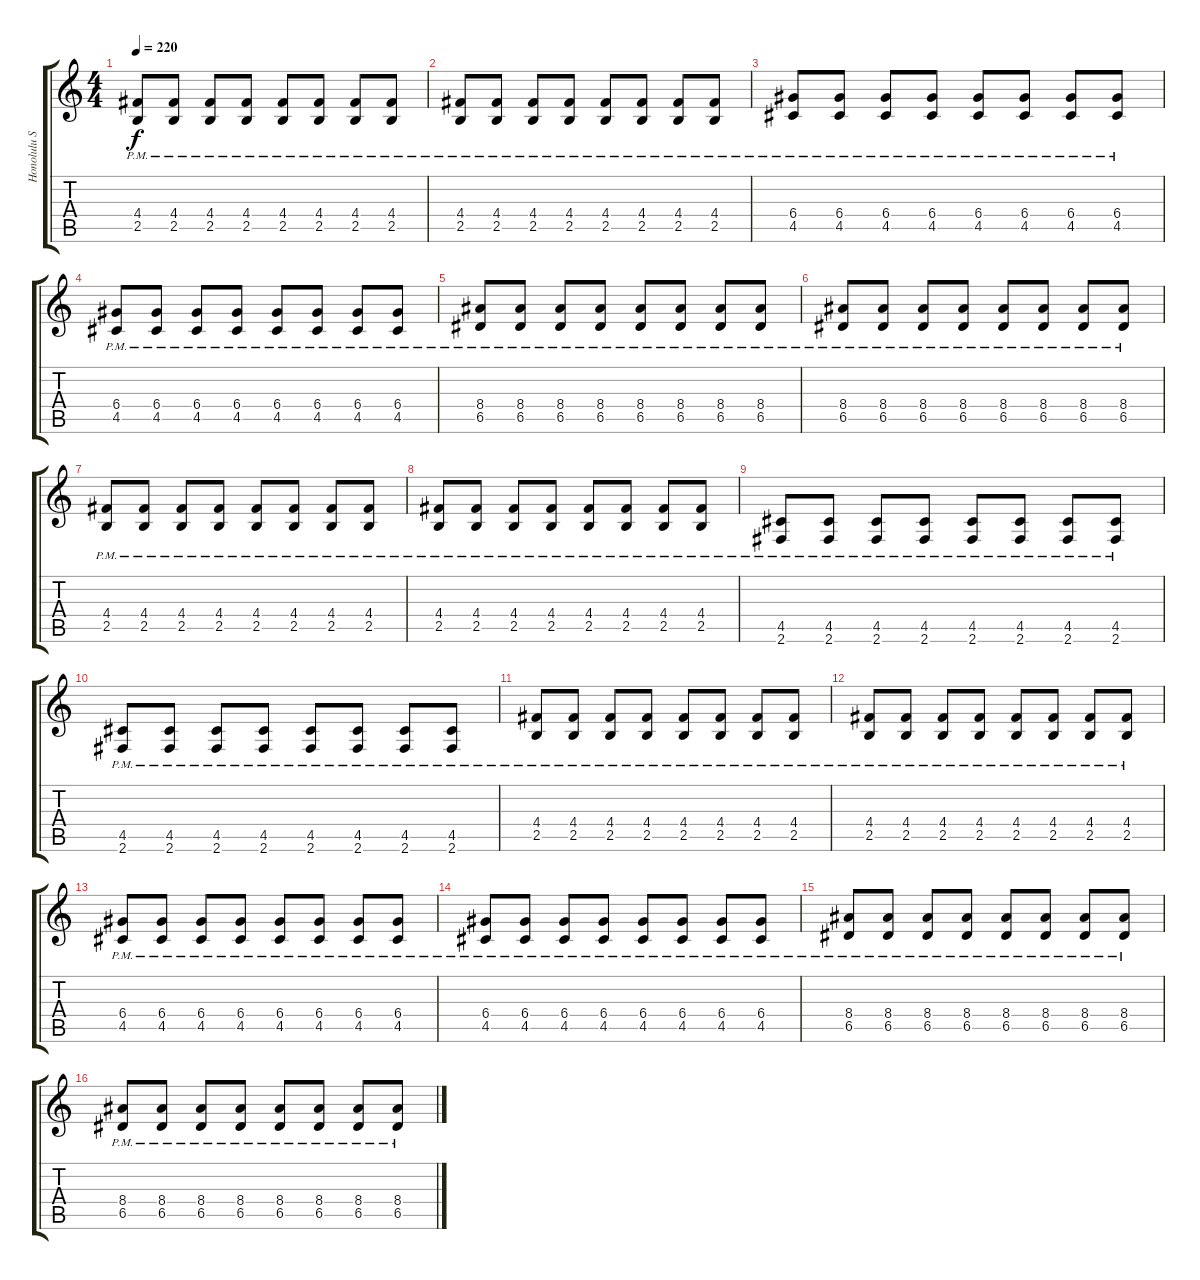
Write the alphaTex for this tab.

\track ("Honolulu Silver" "Honolulu S") {instrument distortionguitar}
\staff {score tabs}
\tuning (E4 B3 G3 D3 A2 E2) {hide}
\ts (4 4)
\tempo 220
\clef g2
\ks c
(4.4{pm} 2.5{pm}).8{dy f} (4.4{pm} 2.5{pm}).8 (4.4{pm} 2.5{pm}).8 (4.4{pm} 2.5{pm}).8 (4.4{pm} 2.5{pm}).8 (4.4{pm} 2.5{pm}).8 (4.4{pm} 2.5{pm}).8 (4.4{pm} 2.5{pm}).8 |
(4.4{pm} 2.5{pm}).8 (4.4{pm} 2.5{pm}).8 (4.4{pm} 2.5{pm}).8 (4.4{pm} 2.5{pm}).8 (4.4{pm} 2.5{pm}).8 (4.4{pm} 2.5{pm}).8 (4.4{pm} 2.5{pm}).8 (4.4{pm} 2.5{pm}).8 |
(6.4{pm} 4.5{pm}).8 (6.4{pm} 4.5{pm}).8 (6.4{pm} 4.5{pm}).8 (6.4{pm} 4.5{pm}).8 (6.4{pm} 4.5{pm}).8 (6.4{pm} 4.5{pm}).8 (6.4{pm} 4.5{pm}).8 (6.4{pm} 4.5{pm}).8 |
(6.4{pm} 4.5{pm}).8 (6.4{pm} 4.5{pm}).8 (6.4{pm} 4.5{pm}).8 (6.4{pm} 4.5{pm}).8 (6.4{pm} 4.5{pm}).8 (6.4{pm} 4.5{pm}).8 (6.4{pm} 4.5{pm}).8 (6.4{pm} 4.5{pm}).8 |
(8.4{pm} 6.5{pm}).8 (8.4{pm} 6.5{pm}).8 (8.4{pm} 6.5{pm}).8 (8.4{pm} 6.5{pm}).8 (8.4{pm} 6.5{pm}).8 (8.4{pm} 6.5{pm}).8 (8.4{pm} 6.5{pm}).8 (8.4{pm} 6.5{pm}).8 |
(8.4{pm} 6.5{pm}).8 (8.4{pm} 6.5{pm}).8 (8.4{pm} 6.5{pm}).8 (8.4{pm} 6.5{pm}).8 (8.4{pm} 6.5{pm}).8 (8.4{pm} 6.5{pm}).8 (8.4{pm} 6.5{pm}).8 (8.4{pm} 6.5{pm}).8 |
(4.4{pm} 2.5{pm}).8 (4.4{pm} 2.5{pm}).8 (4.4{pm} 2.5{pm}).8 (4.4{pm} 2.5{pm}).8 (4.4{pm} 2.5{pm}).8 (4.4{pm} 2.5{pm}).8 (4.4{pm} 2.5{pm}).8 (4.4{pm} 2.5{pm}).8 |
(4.4{pm} 2.5{pm}).8 (4.4{pm} 2.5{pm}).8 (4.4{pm} 2.5{pm}).8 (4.4{pm} 2.5{pm}).8 (4.4{pm} 2.5{pm}).8 (4.4{pm} 2.5{pm}).8 (4.4{pm} 2.5{pm}).8 (4.4{pm} 2.5{pm}).8 |
(4.5{pm} 2.6{pm}).8 (4.5{pm} 2.6{pm}).8 (4.5{pm} 2.6{pm}).8 (4.5{pm} 2.6{pm}).8 (4.5{pm} 2.6{pm}).8 (4.5{pm} 2.6{pm}).8 (4.5{pm} 2.6{pm}).8 (4.5{pm} 2.6{pm}).8 |
(4.5{pm} 2.6{pm}).8 (4.5{pm} 2.6{pm}).8 (4.5{pm} 2.6{pm}).8 (4.5{pm} 2.6{pm}).8 (4.5{pm} 2.6{pm}).8 (4.5{pm} 2.6{pm}).8 (4.5{pm} 2.6{pm}).8 (4.5{pm} 2.6{pm}).8 |
(4.4{pm} 2.5{pm}).8 (4.4{pm} 2.5{pm}).8 (4.4{pm} 2.5{pm}).8 (4.4{pm} 2.5{pm}).8 (4.4{pm} 2.5{pm}).8 (4.4{pm} 2.5{pm}).8 (4.4{pm} 2.5{pm}).8 (4.4{pm} 2.5{pm}).8 |
(4.4{pm} 2.5{pm}).8 (4.4{pm} 2.5{pm}).8 (4.4{pm} 2.5{pm}).8 (4.4{pm} 2.5{pm}).8 (4.4{pm} 2.5{pm}).8 (4.4{pm} 2.5{pm}).8 (4.4{pm} 2.5{pm}).8 (4.4{pm} 2.5{pm}).8 |
(6.4{pm} 4.5{pm}).8 (6.4{pm} 4.5{pm}).8 (6.4{pm} 4.5{pm}).8 (6.4{pm} 4.5{pm}).8 (6.4{pm} 4.5{pm}).8 (6.4{pm} 4.5{pm}).8 (6.4{pm} 4.5{pm}).8 (6.4{pm} 4.5{pm}).8 |
(6.4{pm} 4.5{pm}).8 (6.4{pm} 4.5{pm}).8 (6.4{pm} 4.5{pm}).8 (6.4{pm} 4.5{pm}).8 (6.4{pm} 4.5{pm}).8 (6.4{pm} 4.5{pm}).8 (6.4{pm} 4.5{pm}).8 (6.4{pm} 4.5{pm}).8 |
(8.4{pm} 6.5{pm}).8 (8.4{pm} 6.5{pm}).8 (8.4{pm} 6.5{pm}).8 (8.4{pm} 6.5{pm}).8 (8.4{pm} 6.5{pm}).8 (8.4{pm} 6.5{pm}).8 (8.4{pm} 6.5{pm}).8 (8.4{pm} 6.5{pm}).8 |
(8.4{pm} 6.5{pm}).8 (8.4{pm} 6.5{pm}).8 (8.4{pm} 6.5{pm}).8 (8.4{pm} 6.5{pm}).8 (8.4{pm} 6.5{pm}).8 (8.4{pm} 6.5{pm}).8 (8.4{pm} 6.5{pm}).8 (8.4{pm} 6.5{pm}).8
